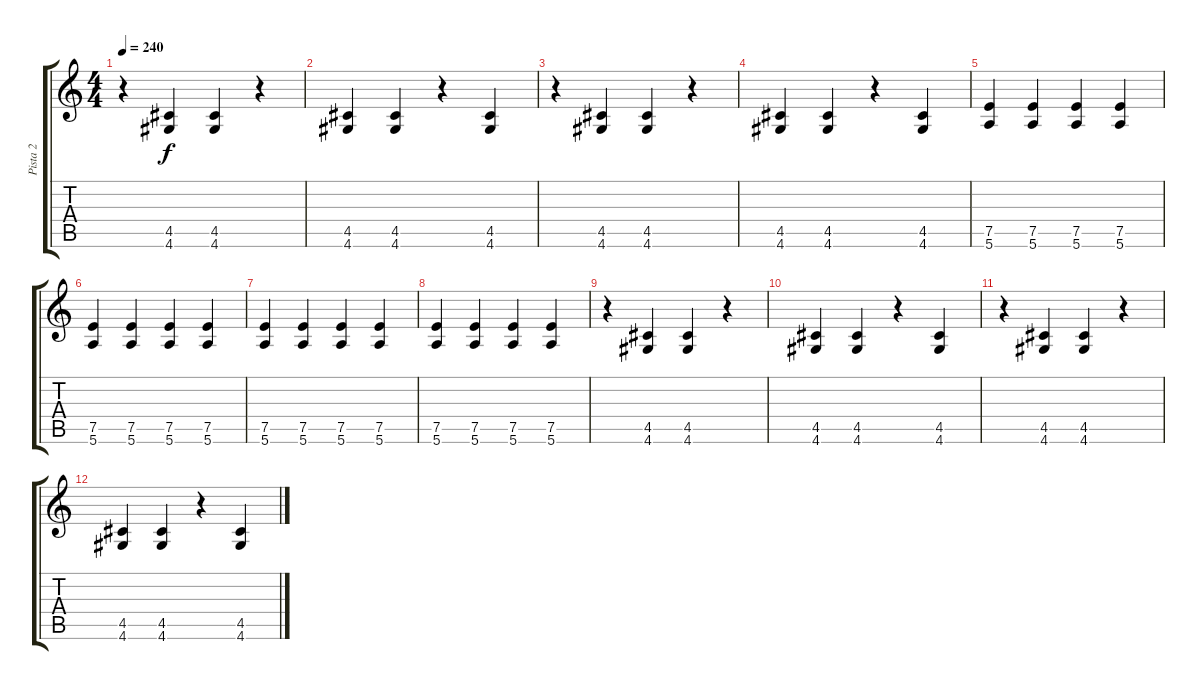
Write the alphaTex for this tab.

\track ("Pista 2" "Pista 2") {instrument electricguitarclean}
\staff {score tabs}
\tuning (E4 B3 G3 D3 A2 E2) {hide}
\ts (4 4)
\tempo 240
\clef g2
\ks c
r.4{dy f} (4.5 4.6).4{volume 10 instrument distortionguitar} (4.5 4.6).4 r.4 |
(4.5 4.6).4 (4.5 4.6).4 r.4 (4.5 4.6).4 |
r.4 (4.5 4.6).4 (4.5 4.6).4 r.4 |
(4.5 4.6).4 (4.5 4.6).4 r.4 (4.5 4.6).4 |
(7.5 5.6).4 (7.5 5.6).4 (7.5 5.6).4 (7.5 5.6).4 |
(7.5 5.6).4 (7.5 5.6).4 (7.5 5.6).4 (7.5 5.6).4 |
(7.5 5.6).4 (7.5 5.6).4 (7.5 5.6).4 (7.5 5.6).4 |
(7.5 5.6).4 (7.5 5.6).4 (7.5 5.6).4 (7.5 5.6).4 |
r.4 (4.5 4.6).4{volume 10 instrument distortionguitar} (4.5 4.6).4 r.4 |
(4.5 4.6).4 (4.5 4.6).4 r.4 (4.5 4.6).4 |
r.4 (4.5 4.6).4 (4.5 4.6).4 r.4 |
(4.5 4.6).4 (4.5 4.6).4 r.4 (4.5 4.6).4
